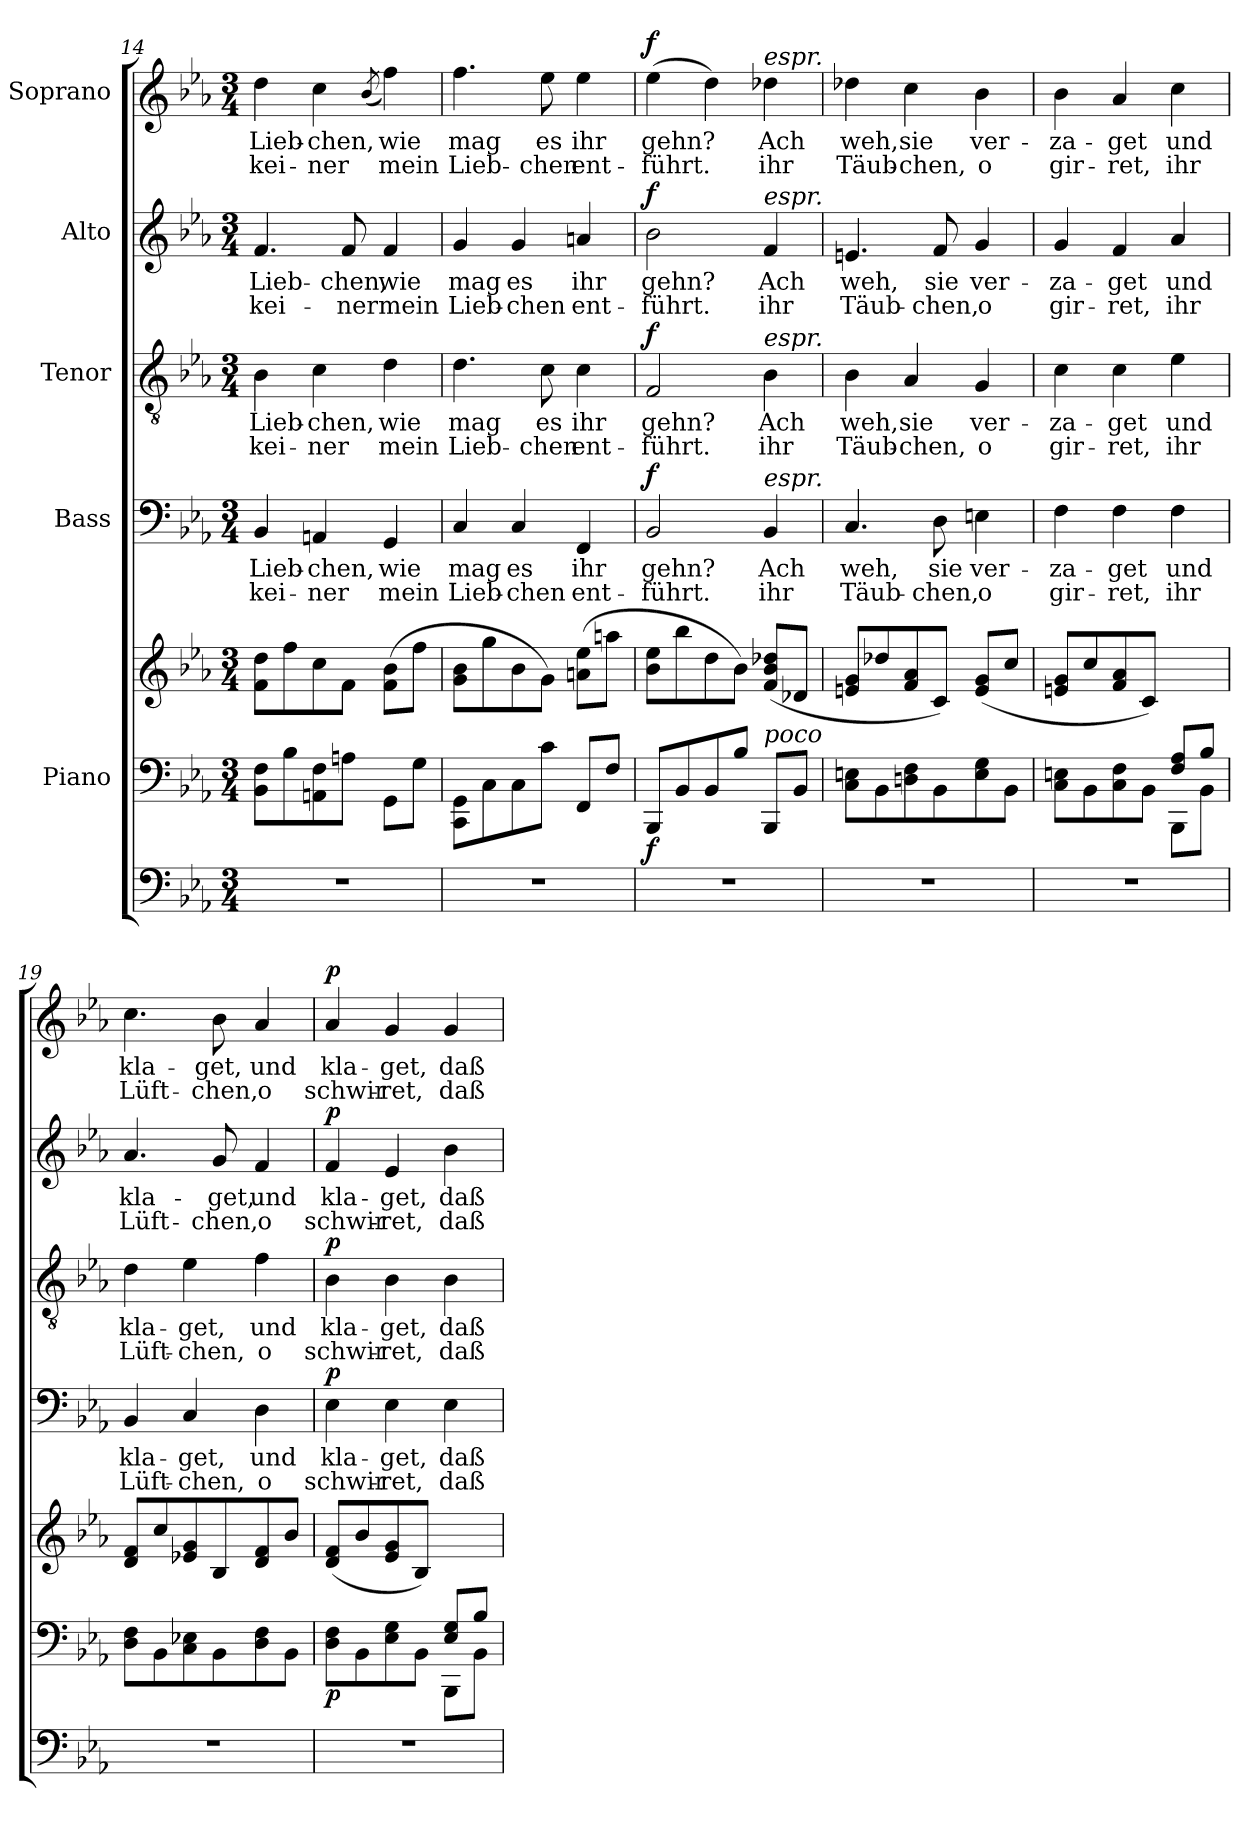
**kern	**kern	**kern	**dynam	**kern	**text	**text	**dynam	**kern	**text	**text	**dynam	**kern	**text	**text	**dynam	**kern	**text	**text	**dynam
*part6	*part5	*part5	*part5	*part4	*part4	*part4	*part4	*part3	*part3	*part3	*part3	*part2	*part2	*part2	*part2	*part1	*part1	*part1	*part1
*staff7	*staff6	*staff5	*staff5/6	*staff4	*staff4	*staff4	*staff4	*staff3	*staff3	*staff3	*staff3	*staff2	*staff2	*staff2	*staff2	*staff1	*staff1	*staff1	*staff1
*	*I"Piano	*	*	*I"Bass	*	*	*	*I"Tenor	*	*	*	*I"Alto	*	*	*	*I"Soprano	*	*	*
*clefF4	*clefF4	*clefG2	*	*clefF4	*	*	*	*clefGv2	*	*	*	*clefG2	*	*	*	*clefG2	*	*	*
*k[b-e-a-]	*k[b-e-a-]	*k[b-e-a-]	*	*k[b-e-a-]	*	*	*	*k[b-e-a-]	*	*	*	*k[b-e-a-]	*	*	*	*k[b-e-a-]	*	*	*
*E-:	*E-:	*E-:	*	*E-:	*	*	*	*E-:	*	*	*	*E-:	*	*	*	*E-:	*	*	*
*M3/4	*M3/4	*M3/4	*	*M3/4	*	*	*	*M3/4	*	*	*	*M3/4	*	*	*	*M3/4	*	*	*
=14	=14	=14	=14	=14	=14	=14	=14	=14	=14	=14	=14	=14	=14	=14	=14	=14	=14	=14	=14
!	!	!	!	!	!LO:LY:b	!LO:LY:b	!	!	!LO:LY:b	!LO:LY:b	!	!	!LO:LY:b	!LO:LY:b	!	!	!LO:LY:b	!LO:LY:b	!
2.r	8BB-\ 8F\L	8f\ 8dd\L	.	4BB-/	Lieb-	kei-	.	4B-\	Lieb-	kei-	.	4.f/	Lieb-	kei-	.	4dd\	Lieb-	kei-	.
.	8B-\	8ff\	.	.	.	.	.	.	.	.	.	.	.	.	.	.	.	.	.
!	!	!	!	!	!LO:LY:b	!LO:LY:b	!	!	!LO:LY:b	!LO:LY:b	!	!	!	!	!	!	!LO:LY:b	!LO:LY:b	!
.	8AAn\ 8F\	8cc\	.	4AAn/	-chen,	-ner	.	4c\	-chen,	-ner	.	.	.	.	.	4cc\	-chen,	-ner	.
!	!	!	!	!	!	!	!	!	!	!	!	!	!LO:LY:b	!LO:LY:b	!	!	!	!	!
.	8An\J	8f\J	.	.	.	.	.	.	.	.	.	8f/	-chen,	-ner	.	.	.	.	.
.	.	.	.	.	.	.	.	.	.	.	.	.	.	.	.	(<8qb-/	.	.	.
!	!	!	!	!	!LO:LY:b	!LO:LY:b	!	!	!LO:LY:b	!LO:LY:b	!	!	!LO:LY:b	!LO:LY:b	!	!	!LO:LY:b	!LO:LY:b	!
.	8GG\L	(>8f\ 8b-\L	.	4GG/	wie	mein	.	4d\	wie	mein	.	4f/	wie	mein	.	4ff\)	wie	mein	.
.	8G\J	8ff\J	.	.	.	.	.	.	.	.	.	.	.	.	.	.	.	.	.
!!LO:PB:g=z
=15	=15	=15	=15	=15	=15	=15	=15	=15	=15	=15	=15	=15	=15	=15	=15	=15	=15	=15	=15
!	!	!	!	!	!LO:LY:b	!LO:LY:b	!	!	!LO:LY:b	!LO:LY:b	!	!	!LO:LY:b	!LO:LY:b	!	!	!LO:LY:b	!LO:LY:b	!
2.r	8CC\ 8GG\L	8g\ 8b-\L	.	4C/	mag	Lieb-	.	4.d\	mag	Lieb-	.	4g/	mag	Lieb-	.	4.ff\	mag	Lieb-	.
.	8C\	8gg\	.	.	.	.	.	.	.	.	.	.	.	.	.	.	.	.	.
!	!	!	!	!	!LO:LY:b	!LO:LY:b	!	!	!	!	!	!	!LO:LY:b	!LO:LY:b	!	!	!	!	!
.	8C\	8b-\	.	4C/	es	-chen	.	.	.	.	.	4g/	es	-chen	.	.	.	.	.
!	!	!	!	!	!	!	!	!	!LO:LY:b	!LO:LY:b	!	!	!	!	!	!	!LO:LY:b	!LO:LY:b	!
.	8c\J	8g\J)	.	.	.	.	.	8c\	es	-chen	.	.	.	.	.	8ee-\	es	-chen	.
!	!	!	!	!	!LO:LY:b	!LO:LY:b	!	!	!LO:LY:b	!LO:LY:b	!	!	!LO:LY:b	!LO:LY:b	!	!	!LO:LY:b	!LO:LY:b	!
.	8FF/L	(>8an\ 8ee-\L	.	4FF/	ihr	ent-	.	4c\	ihr	ent-	.	4an/	ihr	ent-	.	4ee-\	ihr	ent-	.
.	8F/J	8aan\J	.	.	.	.	.	.	.	.	.	.	.	.	.	.	.	.	.
=16	=16	=16	=16	=16	=16	=16	=16	=16	=16	=16	=16	=16	=16	=16	=16	=16	=16	=16	=16
!	!	!	!LO:DY:b=2	!	!LO:LY:b	!LO:LY:b	!LO:DY:b	!	!LO:LY:b	!LO:LY:b	!LO:DY:b	!	!LO:LY:b	!LO:LY:b	!LO:DY:b	!	!LO:LY:b	!LO:LY:b	!LO:DY:b
2.r	8BBB-/L	8b-\ 8ee-\L	f	2BB-/	gehn?	-führt.	f	2F/	gehn?	-führt.	f	2b-\	gehn?	-führt.	f	(>4ee-\	gehn?	-führt.	f
.	8BB-/	8bb-\	.	.	.	.	.	.	.	.	.	.	.	.	.	.	.	.	.
.	8BB-/	8dd\	.	.	.	.	.	.	.	.	.	.	.	.	.	4dd\)	.	.	.
.	8B-/J	8b-\J)	.	.	.	.	.	.	.	.	.	.	.	.	.	.	.	.	.
!	!	!	!	!	!	!	!	!	!	!	!	!	!	!	!	!LO:TX:a:i:t=espr.	!	!	!
!	!	!	!	!	!	!	!	!	!	!	!	!LO:TX:a:i:t=espr.	!	!	!	!	!	!	!
!	!	!	!	!	!	!	!	!LO:TX:a:i:t=espr.	!	!	!	!	!	!	!	!	!	!	!
!	!	!	!	!LO:TX:a:i:t=espr.	!	!	!	!	!	!	!	!	!	!	!	!	!	!	!
!	!LO:TX:a:i:t=poco	!	!	!	!	!	!	!	!	!	!	!	!	!	!	!	!	!	!
!	!	!	!	!	!LO:LY:b	!LO:LY:b	!	!	!LO:LY:b	!LO:LY:b	!	!	!LO:LY:b	!LO:LY:b	!	!	!LO:LY:b	!LO:LY:b	!
.	8BBB-/L	(<8f/ 8b-/ 8dd-X/L	.	4BB-/	Ach	ihr	.	4B-\	Ach	ihr	.	4f/	Ach	ihr	.	4dd-X\	Ach	ihr	.
.	8BB-/J	8d-X/J	.	.	.	.	.	.	.	.	.	.	.	.	.	.	.	.	.
=17	=17	=17	=17	=17	=17	=17	=17	=17	=17	=17	=17	=17	=17	=17	=17	=17	=17	=17	=17
!	!	!	!	!	!LO:LY:b	!LO:LY:b	!	!	!LO:LY:b	!LO:LY:b	!	!	!LO:LY:b	!LO:LY:b	!	!	!LO:LY:b	!LO:LY:b	!
2.r	8C\ 8En\L	8en/ 8g/L	.	4.C/	weh,	Täub-	.	4B-\	weh,	Täub-	.	4.en/	weh,	Täub-	.	4dd-X\	weh,	Täub-	.
.	8BB-\	8dd-X/	.	.	.	.	.	.	.	.	.	.	.	.	.	.	.	.	.
!	!	!	!	!	!	!	!	!	!LO:LY:b	!LO:LY:b	!	!	!	!	!	!	!LO:LY:b	!LO:LY:b	!
.	8Dn\ 8F\	8f/ 8a-/	.	.	.	.	.	4A-/	sie	-chen,	.	.	.	.	.	4cc\	sie	-chen,	.
!	!	!	!	!	!LO:LY:b	!LO:LY:b	!	!	!	!	!	!	!LO:LY:b	!LO:LY:b	!	!	!	!	!
.	8BB-\	8c/J)	.	8D\	sie	-chen,	.	.	.	.	.	8f/	sie	-chen,	.	.	.	.	.
!	!	!	!	!	!LO:LY:b	!LO:LY:b	!	!	!LO:LY:b	!LO:LY:b	!	!	!LO:LY:b	!LO:LY:b	!	!	!LO:LY:b	!LO:LY:b	!
.	8E\ 8G\	(<8e/ 8g/L	.	4En\	ver-	o	.	4G/	ver-	o	.	4g/	ver-	o	.	4b-\	ver-	o	.
.	8BB-\J	8cc/J	.	.	.	.	.	.	.	.	.	.	.	.	.	.	.	.	.
=18	=18	=18	=18	=18	=18	=18	=18	=18	=18	=18	=18	=18	=18	=18	=18	=18	=18	=18	=18
*	*^	*	*	*	*	*	*	*	*	*	*	*	*	*	*	*	*	*	*
!	!	!	!	!	!	!LO:LY:b	!LO:LY:b	!	!	!LO:LY:b	!LO:LY:b	!	!	!LO:LY:b	!LO:LY:b	!	!	!LO:LY:b	!LO:LY:b	!
2.r	2ryy	8C\ 8En\L	8en/ 8g/L	.	4F\	-za-	gir-	.	4c\	-za-	gir-	.	4g/	-za-	gir-	.	4b-\	-za-	gir-	.
.	.	8BB-\	8cc/	.	.	.	.	.	.	.	.	.	.	.	.	.	.	.	.	.
!	!	!	!	!	!	!LO:LY:b	!LO:LY:b	!	!	!LO:LY:b	!LO:LY:b	!	!	!LO:LY:b	!LO:LY:b	!	!	!LO:LY:b	!LO:LY:b	!
.	.	8C\ 8F\	8f/ 8a-/	.	4F\	-get	-ret,	.	4c\	-get	-ret,	.	4f/	-get	-ret,	.	4a-/	-get	-ret,	.
.	.	8BB-\J	8c/J)	.	.	.	.	.	.	.	.	.	.	.	.	.	.	.	.	.
!	!	!	!	!	!	!LO:LY:b	!LO:LY:b	!	!	!LO:LY:b	!LO:LY:b	!	!	!LO:LY:b	!LO:LY:b	!	!	!LO:LY:b	!LO:LY:b	!
.	(>8F/ 8A-/L	8BBB-\L	4ryy	.	4F\	und	ihr	.	4e-\	und	ihr	.	4a-/	und	ihr	.	4cc\	und	ihr	.
.	8B-/J	8BB-\J	.	.	.	.	.	.	.	.	.	.	.	.	.	.	.	.	.	.
=19	=19	=19	=19	=19	=19	=19	=19	=19	=19	=19	=19	=19	=19	=19	=19	=19	=19	=19	=19	=19
!	!	!	!	!	!	!LO:LY:b	!LO:LY:b	!	!	!LO:LY:b	!LO:LY:b	!	!	!LO:LY:b	!LO:LY:b	!	!	!LO:LY:b	!LO:LY:b	!
*	*v	*v	*	*	*	*	*	*	*	*	*	*	*	*	*	*	*	*	*	*
2.r	8D\ 8F\L	8d/ 8f/L	.	4BB-/	kla-	Lüft-	.	4d\	kla-	Lüft-	.	4.a-/	kla-	Lüft-	.	4.cc\	kla-	Lüft-	.
.	8BB-\	8cc/	.	.	.	.	.	.	.	.	.	.	.	.	.	.	.	.	.
!	!	!	!	!	!LO:LY:b	!LO:LY:b	!	!	!LO:LY:b	!LO:LY:b	!	!	!	!	!	!	!	!	!
.	8C\ 8E-X\	8e-X/ 8g/	.	4C/	-get,	-chen,	.	4e-\	-get,	-chen,	.	.	.	.	.	.	.	.	.
!	!	!	!	!	!	!	!	!	!	!	!	!	!LO:LY:b	!LO:LY:b	!	!	!LO:LY:b	!LO:LY:b	!
.	8BB-\	8B-/	.	.	.	.	.	.	.	.	.	8g/	-get,	-chen,	.	8b-\	-get,	-chen,	.
!	!	!	!	!	!LO:LY:b	!LO:LY:b	!	!	!LO:LY:b	!LO:LY:b	!	!	!LO:LY:b	!LO:LY:b	!	!	!LO:LY:b	!LO:LY:b	!
.	8D\ 8F\	8d/ 8f/	.	4D\	und	o	.	4f\	und	o	.	4f/	und	o	.	4a-/	und	o	.
.	8BB-\J	8b-/J)	.	.	.	.	.	.	.	.	.	.	.	.	.	.	.	.	.
!!LO:PB:g=z
=20	=20	=20	=20	=20	=20	=20	=20	=20	=20	=20	=20	=20	=20	=20	=20	=20	=20	=20	=20
*	*^	*	*	*	*	*	*	*	*	*	*	*	*	*	*	*	*	*	*
!	!	!	!	!LO:DY:b=2	!	!LO:LY:b	!LO:LY:b	!LO:DY:b	!	!LO:LY:b	!LO:LY:b	!LO:DY:b	!	!LO:LY:b	!LO:LY:b	!LO:DY:b	!	!LO:LY:b	!LO:LY:b	!LO:DY:b
2.r	2ryy	8D\ 8F\L	(<8d/ 8f/L	p	4E-\	kla-	schwir-	p	4B-\	kla-	schwir-	p	4f/	kla-	schwir-	p	4a-/	kla-	schwir-	p
.	.	8BB-\	8b-/	.	.	.	.	.	.	.	.	.	.	.	.	.	.	.	.	.
!	!	!	!	!	!	!LO:LY:b	!LO:LY:b	!	!	!LO:LY:b	!LO:LY:b	!	!	!LO:LY:b	!LO:LY:b	!	!	!LO:LY:b	!LO:LY:b	!
.	.	8E-\ 8G\	8e-/ 8g/	.	4E-\	-get,	-ret,	.	4B-\	-get,	-ret,	.	4e-/	-get,	-ret,	.	4g/	-get,	-ret,	.
.	.	8BB-\J	8B-/J)	.	.	.	.	.	.	.	.	.	.	.	.	.	.	.	.	.
!	!	!	!	!	!	!LO:LY:b	!LO:LY:b	!	!	!LO:LY:b	!LO:LY:b	!	!	!LO:LY:b	!LO:LY:b	!	!	!LO:LY:b	!LO:LY:b	!
.	8E-/ 8G/L	8BBB-\L	4ryy	.	4E-\	daß	daß	.	4B-\	daß	daß	.	4b-\	daß	daß	.	4g/	daß	daß	.
.	8B-/J	8BB-\J	.	.	.	.	.	.	.	.	.	.	.	.	.	.	.	.	.	.
*	*v	*v	*	*	*	*	*	*	*	*	*	*	*	*	*	*	*	*	*	*
=	=	=	=	=	=	=	=	=	=	=	=	=	=	=	=	=	=	=	=
*-	*-	*-	*-	*-	*-	*-	*-	*-	*-	*-	*-	*-	*-	*-	*-	*-	*-	*-	*-
